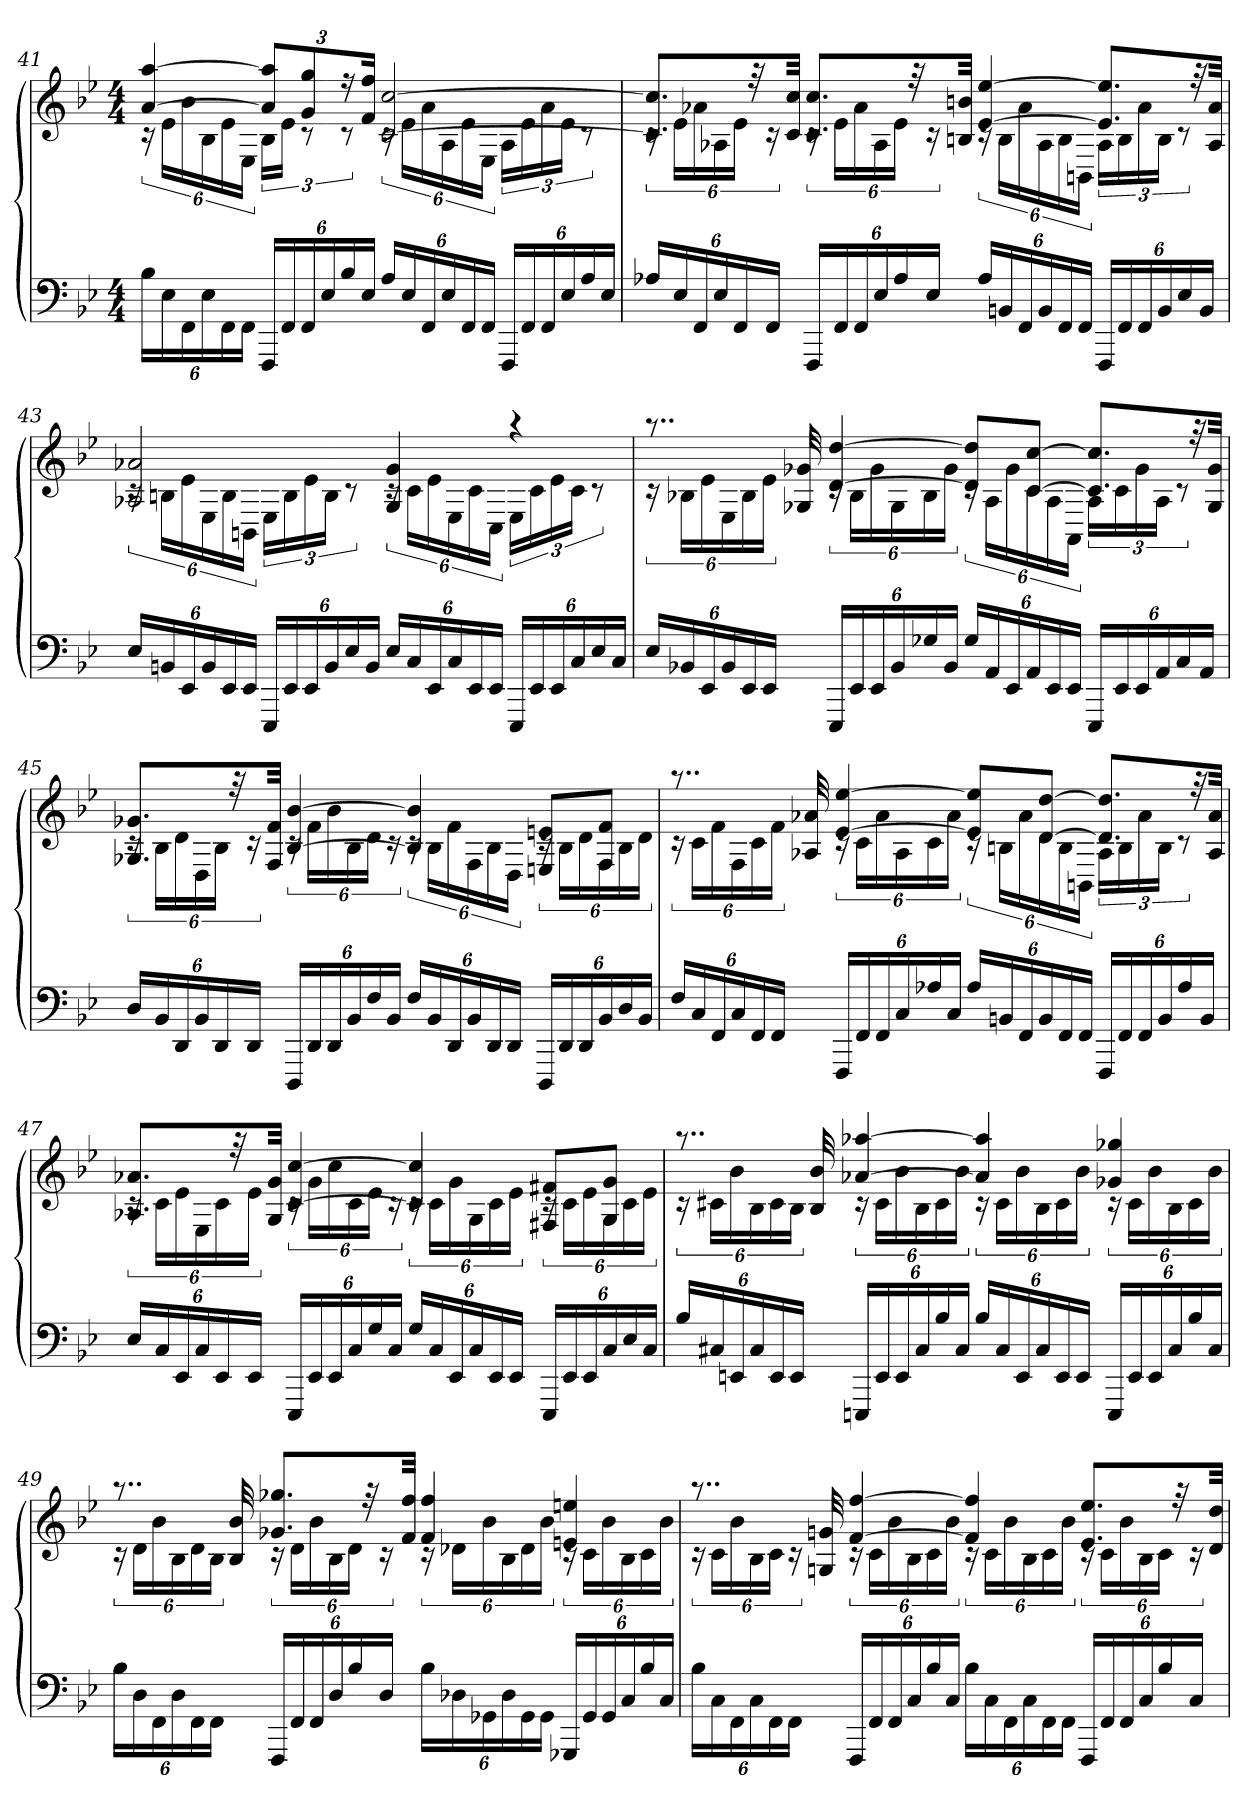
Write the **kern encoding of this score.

**kern	**kern
*part1	*part1
*staff2	*staff1
*clefF4	*clefG2
*k[b-e-]	*k[b-e-]
*B-:	*B-:
*M4/4	*M4/4
=41	=41
*	*^
24B-LL	[4a [4aa	24rc
24E-	.	24e-LL
24FF	.	24b-
24E-	.	24B-
24FF	.	24e-
24FFJJ	.	24E-JJ
24FFFLL	12a] 12aa]L	24B-LL
24FF	.	24e-JJ
24FF	12g 12gg	12rc
24E-	.	.
24B-	24r	12rc
24E-JJ	24f 24ffJk	.
24ALL	[2c [2cc	24rc
24E-	.	24e-LL
24FF	.	24a
24E-	.	24A
24FF	.	24e-
24FFJJ	.	24E-JJ
24FFFLL	.	24ALL
24FF	.	24e-
24FF	.	24a
24E-	.	24e-JJ
24A	.	12rc
24E-JJ	.	.
=42	=42	=42
24A-XLL	8.c] 8.cc]L	24rc
24E-	.	24e-LL
24FF	.	24a-X
24E-	.	24A-X
24FF	.	24e-JJ
.	32r	.
24FFJJ	.	24rc
.	32c 32ccJkk	.
24FFFLL	8.c 8.ccL	24rc
24FF	.	24e-LL
24FF	.	24a-
24E-	.	24A-
24A-	.	24e-JJ
.	32r	.
24E-JJ	.	24rc
.	32Bn 32bnJkk	.
24A-LL	[4e- [4ee-	24rc
24BBn	.	24BLL
24FF	.	24a-
24BB	.	24A-
24FF	.	24B
24FFJJ	.	24BBnJJ
24FFFLL	8.e-] 8.ee-]L	24A-LL
24FF	.	24B
24FF	.	24a-
24BB	.	24BJJ
24E-	.	12rc
.	32r	.
24BBJJ	.	.
.	32A- 32a-Jkk	.
=43	=43	=43
24E-LL	2A-X 2a-X	24rc
24BBn	.	24BnLL
24EE-	.	24e-
24BB	.	24E-
24EE-	.	24B
24EE-JJ	.	24BBnJJ
24EEE-LL	.	24E-LL
24EE-	.	24B
24EE-	.	24e-
24BB	.	24BJJ
24E-	.	12rc
24BBJJ	.	.
24E-LL	4G 4g	24rc
24C	.	24cLL
24EE-	.	24e-
24C	.	24E-
24EE-	.	24c
24EE-JJ	.	24CJJ
24EEE-LL	4raa	24E-LL
24EE-	.	24c
24EE-	.	24e-
24C	.	24cJJ
24E-	.	12rc
24CJJ	.	.
=44	=44	=44
24E-LL	8..raa	24rc
24BB-X	.	24B-XLL
24EE-	.	24e-
24BB-	.	24E-
24EE-	.	24B-
24EE-JJ	.	24e-JJ
.	32G-X 32g-X	.
24EEE-LL	[4d [4dd	24rc
24EE-	.	24B-LL
24EE-	.	24g-
24BB-	.	24G-
24G-X	.	24B-
24BB-JJ	.	24g-JJ
24G-LL	8d] 8dd]L	24rc
24AA	.	24ALL
24EE-	.	24g-
24AA	[8c [8ccJ	24c
24EE-	.	24A
24EE-JJ	.	24AAJJ
24EEE-LL	8.c] 8.cc]L	24ALL
24EE-	.	24c
24EE-	.	24g-
24AA	.	24AJJ
24C	.	12rc
.	32r	.
24AAJJ	.	.
.	32G- 32g-Jkk	.
=45	=45	=45
24DLL	8.G-X 8.g-XL	24rc
24BB-	.	24B-LL
24DD	.	24d
24BB-	.	24D
24DD	.	24B-JJ
.	32r	.
24DDJJ	.	24rc
.	32F 32fJkk	.
24DDDLL	[4B- [4b-	24rc
24DD	.	24fLL
24DD	.	24b-
24BB-	.	24B-
24F	.	24dJJ
24BB-JJ	.	24rc
24FLL	4B-] 4b-]	24rc
24BB-	.	24B-LL
24DD	.	24f
24BB-	.	24F
24DD	.	24B-
24DDJJ	.	24DJJ
24DDDLL	8En 8enL	24rc
24DD	.	24B-LL
24DD	.	24d
24BB-	8F 8fJ	24F
24D	.	24B-
24BB-JJ	.	24dJJ
=46	=46	=46
24FLL	8..raa	24rc
24C	.	24cLL
24FF	.	24f
24C	.	24F
24FF	.	24c
24FFJJ	.	24fJJ
.	32A-X 32a-X	.
24FFFLL	[4e- [4ee-	24rc
24FF	.	24cLL
24FF	.	24a-
24C	.	24A-
24A-X	.	24c
24CJJ	.	24a-JJ
24A-LL	8e-] 8ee-]L	24rc
24BBn	.	24BnLL
24FF	.	24a-
24BB	[8d [8ddJ	24d
24FF	.	24B
24FFJJ	.	24BBnJJ
24FFFLL	8.d] 8.dd]L	24A-LL
24FF	.	24B
24FF	.	24a-
24BB	.	24BJJ
24A-	.	12rc
.	32r	.
24BBJJ	.	.
.	32A- 32a-Jkk	.
=47	=47	=47
24E-LL	8.A-X 8.a-XL	24rc
24C	.	24cLL
24EE-	.	24e-
24C	.	24E-
24EE-	.	24c
.	32r	.
24EE-JJ	.	24e-JJ
.	32G 32gJkk	.
24EEE-LL	[4c [4cc	24rc
24EE-	.	24gLL
24EE-	.	24cc
24C	.	24c
24G	.	24e-JJ
24CJJ	.	24rc
24GLL	4c] 4cc]	24rc
24C	.	24cLL
24EE-	.	24g
24C	.	24G
24EE-	.	24c
24EE-JJ	.	24e-JJ
24EEE-LL	8F#X 8f#XL	24rc
24EE-	.	24cLL
24EE-	.	24e-
24C	8G 8gJ	24G
24E-	.	24c
24CJJ	.	24e-JJ
=48	=48	=48
24B-LL	8..raa	24rc
24C#X	.	24c#XLL
24EEn	.	24b-
24C#	.	24B-
24EE	.	24c#
24EEJJ	.	24B-JJ
.	32B- 32b-	.
24EEEnLL	[4a-X [4aa-X	24rc
24EE	.	24c#LL
24EE	.	24b-
24C#	.	24B-
24B-	.	24c#
24C#JJ	.	24b-JJ
24B-LL	4a-] 4aa-]	24rc
24C#	.	24c#LL
24EE	.	24b-
24C#	.	24B-
24EE	.	24c#
24EEJJ	.	24b-JJ
24EEELL	4g-X 4gg-X	24rc
24EE	.	24c#LL
24EE	.	24b-
24C#	.	24B-
24B-	.	24c#
24C#JJ	.	24b-JJ
=49	=49	=49
24B-LL	8..raa	24rc
24D	.	24dLL
24FF	.	24b-
24D	.	24B-
24FF	.	24d
24FFJJ	.	24B-JJ
.	32B- 32b-	.
24FFFLL	8.g-X 8.gg-XL	24rc
24FF	.	24dLL
24FF	.	24b-
24D	.	24B-
24B-	.	24dJJ
.	32r	.
24DJJ	.	24rc
.	32f 32ffJkk	.
24B-LL	4f 4ff	24rc
24D-X	.	24d-XLL
24GG-X	.	24b-
24D-	.	24B-
24GG-	.	24d-
24GG-JJ	.	24b-JJ
24GGG-XLL	4en 4een	24rc
24GG-	.	24cLL
24GG-	.	24b-
24C	.	24B-
24B-	.	24c
24CJJ	.	24b-JJ
=50	=50	=50
24B-LL	8..raa	24rc
24C	.	24cLL
24FF	.	24b-
24C	.	24B-
24FF	.	24cJJ
24FFJJ	.	24rc
.	32Gn 32gn	.
24FFFLL	[4f [4ff	24rc
24FF	.	24cLL
24FF	.	24b-
24C	.	24B-
24B-	.	24c
24CJJ	.	24b-JJ
24B-LL	4f] 4ff]	24rc
24C	.	24cLL
24FF	.	24b-
24C	.	24B-
24FF	.	24c
24FFJJ	.	24b-JJ
24FFFLL	8.e- 8.ee-L	24rc
24FF	.	24cLL
24FF	.	24b-
24C	.	24B-
24B-	.	24cJJ
.	32r	.
24CJJ	.	24rc
.	32d 32ddJkk	.
*	*v	*v
=	=
*-	*-
